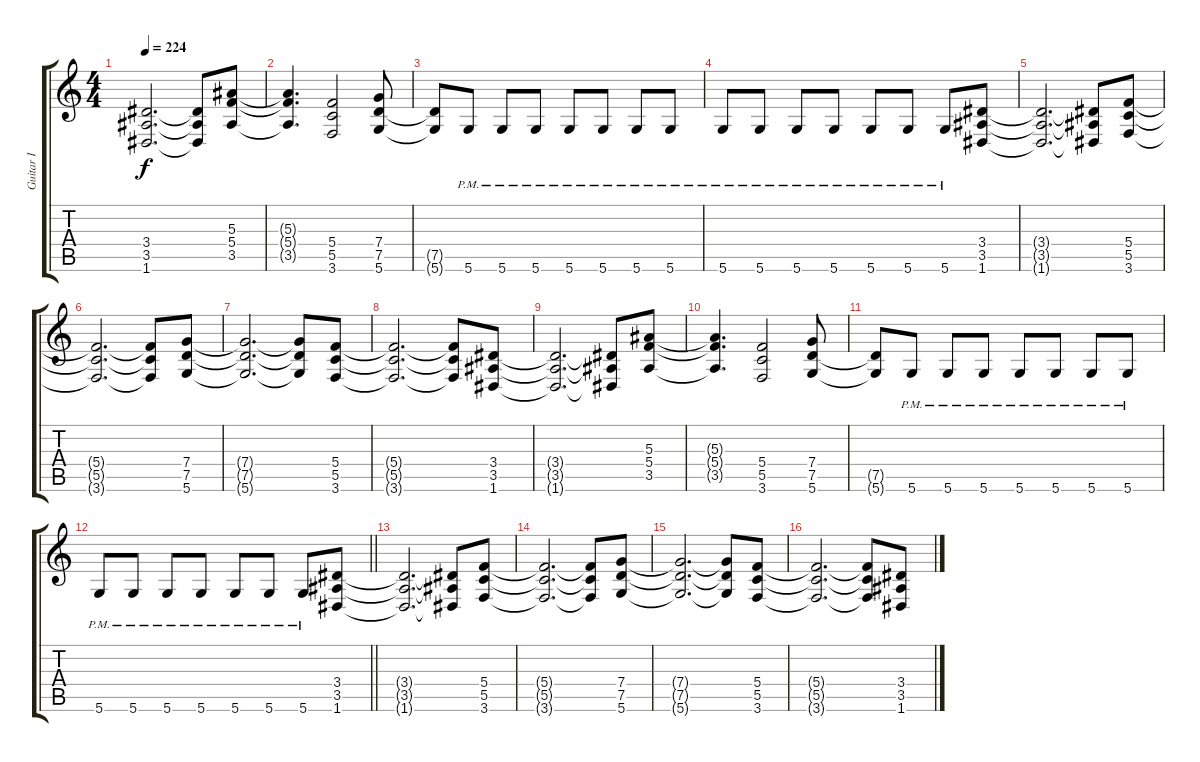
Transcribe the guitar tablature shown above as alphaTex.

\track ("Guitar I" "Guitar I") {mute instrument overdrivenguitar}
\staff {score tabs}
\tuning (D4 A3 F3 C3 G2 D2) {hide}
\ts (4 4)
\tempo 224
\clef g2
\ks c
(3.4{t} 3.5{t} 1.6{t}).2{d dy f} (3.4{t} 3.5{t} 1.6{t}).8 (5.3 5.4 3.5).8 |
(5.3{t} 5.4{t} 3.5{t}).4{d} (5.4 5.5 3.6).2 (7.4 7.5 5.6).8 |
(7.5{t} 5.6{t}).8 5.6{pm}.8 5.6{pm}.8 5.6{pm}.8 5.6{pm}.8 5.6{pm}.8 5.6{pm}.8 5.6{pm}.8 |
5.6{pm}.8 5.6{pm}.8 5.6{pm}.8 5.6{pm}.8 5.6{pm}.8 5.6{pm}.8 5.6{pm}.8 (3.4 3.5 1.6).8 |
(3.4{t} 3.5{t} 1.6{t}).2{d} (3.4{t} 3.5{t} 1.6{t}).8 (5.4 5.5 3.6).8 |
(5.4{t} 5.5{t} 3.6{t}).2{d} (5.4{t} 5.5{t} 3.6{t}).8 (7.4 7.5 5.6).8 |
(7.4{t} 7.5{t} 5.6{t}).2{d} (7.4{t} 7.5{t} 5.6{t}).8 (5.4 5.5 3.6).8 |
(5.4{t} 5.5{t} 3.6{t}).2{d} (5.4{t} 5.5{t} 3.6{t}).8 (3.4 3.5 1.6).8 |
(3.4{t} 3.5{t} 1.6{t}).2{d} (3.4{t} 3.5{t} 1.6{t}).8 (5.3 5.4 3.5).8 |
(5.3{t} 5.4{t} 3.5{t}).4{d} (5.4 5.5 3.6).2 (7.4 7.5 5.6).8 |
(7.5{t} 5.6{t}).8 5.6{pm}.8 5.6{pm}.8 5.6{pm}.8 5.6{pm}.8 5.6{pm}.8 5.6{pm}.8 5.6{pm}.8 |
\barLineRight lightlight
5.6{pm}.8 5.6{pm}.8 5.6{pm}.8 5.6{pm}.8 5.6{pm}.8 5.6{pm}.8 5.6{pm}.8 (3.4 3.5 1.6).8 |
(3.4{t} 3.5{t} 1.6{t}).2{d} (3.4{t} 3.5{t} 1.6{t}).8 (5.4 5.5 3.6).8 |
(5.4{t} 5.5{t} 3.6{t}).2{d} (5.4{t} 5.5{t} 3.6{t}).8 (7.4 7.5 5.6).8 |
(7.4{t} 7.5{t} 5.6{t}).2{d} (7.4{t} 7.5{t} 5.6{t}).8 (5.4 5.5 3.6).8 |
(5.4{t} 5.5{t} 3.6{t}).2{d} (5.4{t} 5.5{t} 3.6{t}).8 (3.4 3.5 1.6).8
